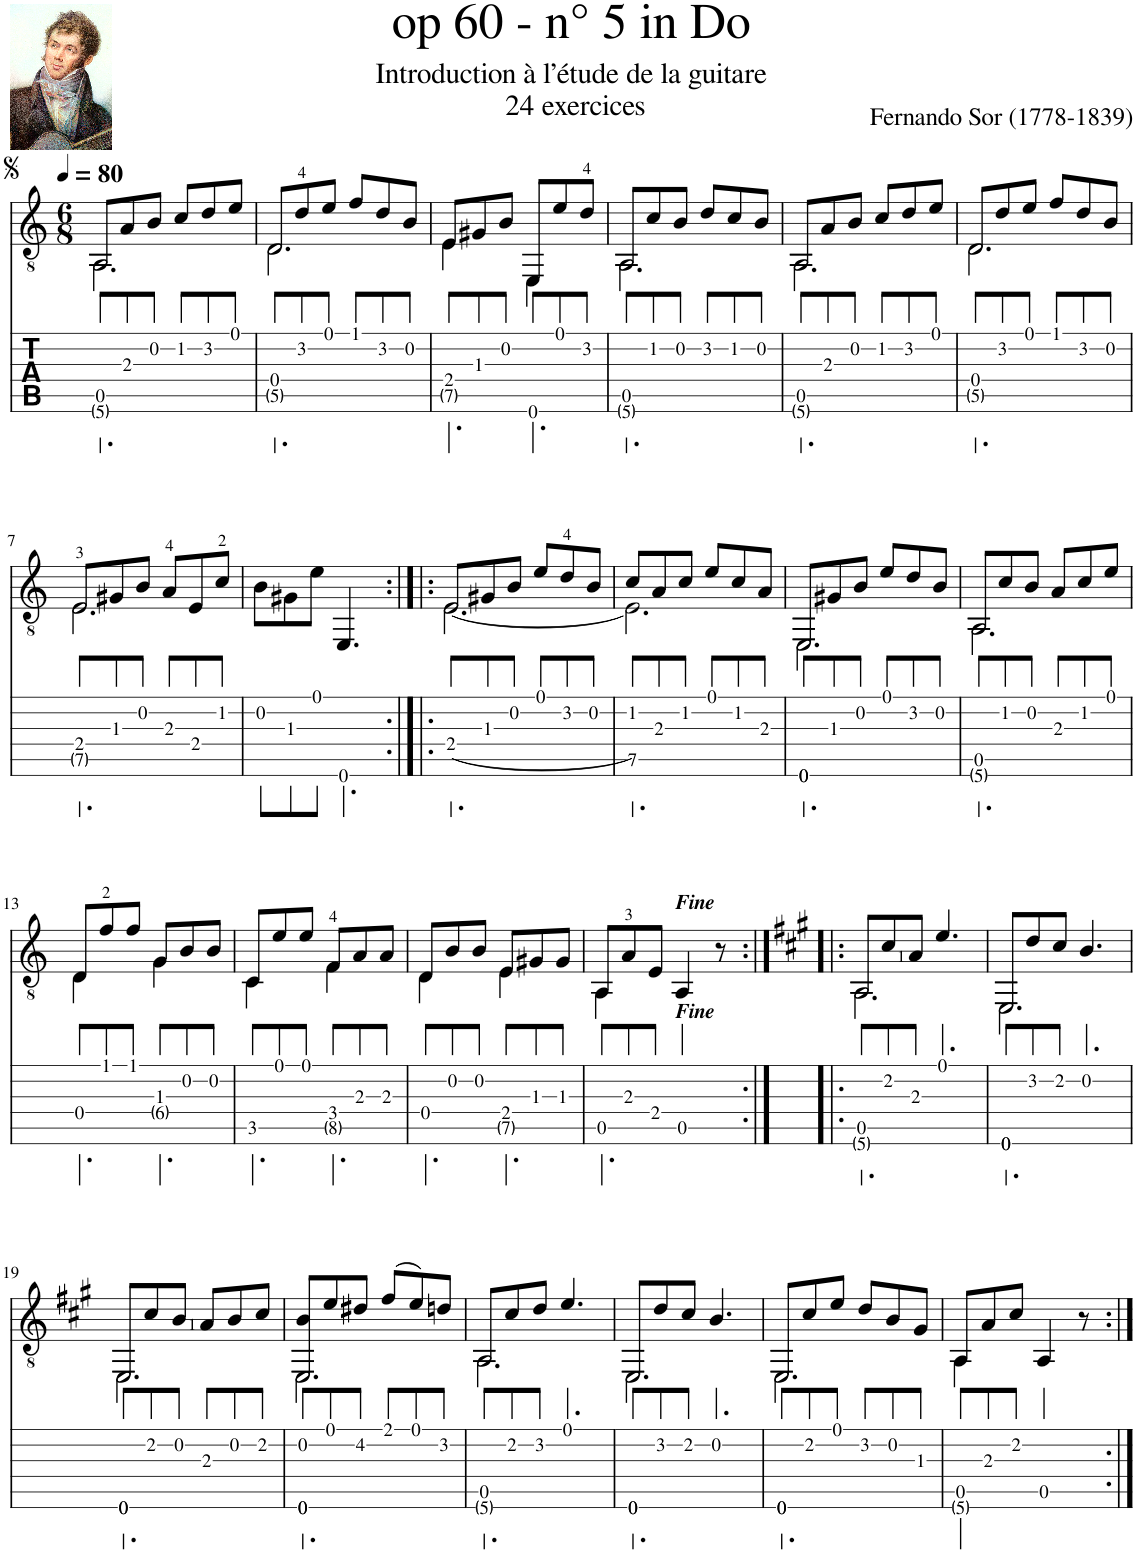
**kern	**kern
*part2	*part1
*staff2	*staff1
*I"Chitarra classica (Intavolatura)	*I"Chitarra classica
*stria6	*
*	*clefGv2
*k[]	*k[]
*M6/8	*M6/8
*MM80	*MM80
=1	=1
!LO:N:head=open	!LO:N:head=open
*^	*^
8AA/L	2.AA\	8AA/L	2.AA\
8A/	.	8A/	.
8B/J	.	8B/J	.
8c/L	.	8c/L	.
8d/	.	8d/	.
8e/J	.	8e/J	.
=2	=2	=2	=2
!LO:N:head=open	!	!LO:N:head=open	!
8D/L	2.D\	8D/L	2.D\
8d/	.	8d/	.
8e/J	.	8e/J	.
8f/L	.	8f/L	.
8d/	.	8d/	.
8B/J	.	8B/J	.
=3	=3	=3	=3
8E/L	4.E\	8E/L	4.E\
8G#X/	.	8G#X/	.
8B/J	.	8B/J	.
8EE/L	4.EE\	8EE/L	4.EE\
8e/	.	8e/	.
8d/J	.	8d/J	.
=4	=4	=4	=4
!LO:N:head=open	!	!LO:N:head=open	!
8AA/L	2.AA\	8AA/L	2.AA\
8c/	.	8c/	.
8B/J	.	8B/J	.
8d/L	.	8d/L	.
8c/	.	8c/	.
8B/J	.	8B/J	.
=5	=5	=5	=5
!LO:N:head=open	!	!LO:N:head=open	!
8AA/L	2.AA\	8AA/L	2.AA\
8A/	.	8A/	.
8B/J	.	8B/J	.
8c/L	.	8c/L	.
8d/	.	8d/	.
8e/J	.	8e/J	.
=6	=6	=6	=6
!LO:N:head=open	!	!LO:N:head=open	!
8D/L	2.D\	8D/L	2.D\
8d/	.	8d/	.
8e/J	.	8e/J	.
8f/L	.	8f/L	.
8d/	.	8d/	.
8B/J	.	8B/J	.
!!LO:LB:g=z	!!
=7	=7	=7	=7
!LO:N:head=open	!	!LO:N:head=open	!
8E/L	2.E\	8E/L	2.E\
8G#X/	.	8G#X/	.
8B/J	.	8B/J	.
8A/L	.	8A/L	.
8E/	.	8E/	.
8c/J	.	8c/J	.
*v	*v	*	*
*	*v	*v
=8	=8
8B\L	8B\L
8G#X\	8G#X\
8e\J	8e\J
4.EE\	4.EE/
=9:|!|:	=9:|!|:
!LO:N:head=open	!LO:N:head=open
*^	*^
8E/L	[2.E\	8E/L	[2.E\
8G#X/	.	8G#X/	.
8B/J	.	8B/J	.
8e/L	.	8e/L	.
8d/	.	8d/	.
8B/J	.	8B/J	.
=10	=10	=10	=10
8c/L	2.E\]	8c/L	2.E\]
8A/	.	8A/	.
8c/J	.	8c/J	.
8e/L	.	8e/L	.
8c/	.	8c/	.
8A/J	.	8A/J	.
=11	=11	=11	=11
!LO:N:head=open	!	!LO:N:head=open	!
8EE/L	2.EE\	8EE/L	2.EE\
8G#X/	.	8G#X/	.
8B/J	.	8B/J	.
8e/L	.	8e/L	.
8d/	.	8d/	.
8B/J	.	8B/J	.
=12	=12	=12	=12
!LO:N:head=open	!	!LO:N:head=open	!
8AA/L	2.AA\	8AA/L	2.AA\
8c/	.	8c/	.
8B/J	.	8B/J	.
8A/L	.	8A/L	.
8c/	.	8c/	.
8e/J	.	8e/J	.
!!LO:LB:g=z	!!
=13	=13	=13	=13
8D/L	4.D\	8D/L	4.D\
8f/	.	8f/	.
8f/J	.	8f/J	.
8G#X/L	4.G#\	8G/L	4.G\
8B/	.	8B/	.
8B/J	.	8B/J	.
=14	=14	=14	=14
8C/L	4.C\	8C/L	4.C\
8e/	.	8e/	.
8e/J	.	8e/J	.
8F/L	4.F\	8F/L	4.F\
8A/	.	8A/	.
8A/J	.	8A/J	.
=15	=15	=15	=15
8D/L	4.D\	8D/L	4.D\
8B/	.	8B/	.
8B/J	.	8B/J	.
8E/L	4.E\	8E/L	4.E\
8G#X/	.	8G#X/	.
8G#/J	.	8G#/J	.
=16	=16	=16	=16
8AA/L	4.AA\	8AA/L	4.AA\
8A/	.	8A/	.
8E/J	.	8E/J	.
4AA/	4.ryy	4AA/	4.ryy
8r	.	8r	.
=17:|!|:	=17:|!|:	=17:|!|:	=17:|!|:
*k[f#c#g#]	*	*k[f#c#g#]	*
!LO:N:head=open	!	!LO:N:head=open	!
8AA/L	2.AA\	8AA/L	2.AA\
8c#X/	.	8c#/	.
8A/J	.	8A/J	.
4.e/	.	4.e/	.
=18	=18	=18	=18
!LO:N:head=open	!	!LO:N:head=open	!
8EE/L	2.EE\	8EE/L	2.EE\
8d/	.	8d/	.
8c#X/J	.	8c#/J	.
4.B/	.	4.B/	.
!!LO:LB:g=z	!!
=19	=19	=19	=19
!LO:N:head=open	!	!LO:N:head=open	!
8EE/L	2.EE\	8EE/L	2.EE\
8c#X/	.	8c#/	.
8B/J	.	8B/J	.
8A/L	.	8A/L	.
8B/	.	8B/	.
8c#/J	.	8c#/J	.
=20	=20	=20	=20
!LO:N:n=1:head=open	!	!LO:N:n=1:head=open	!
8EE/ 8B/L	2.EE\	8EE/ 8B/L	2.EE\
8e/	.	8e/	.
8e-X/J	.	8d#X/J	.
8f#X/L	.	(8f#/L	.
8en/	.	8e/)	.
8d/J	.	8dn/J	.
=21	=21	=21	=21
!LO:N:head=open	!	!LO:N:head=open	!
8AA/L	2.AA\	8AA/L	2.AA\
8c#X/	.	8c#/	.
8d/J	.	8d/J	.
4.e/	.	4.e/	.
=22	=22	=22	=22
!LO:N:head=open	!	!LO:N:head=open	!
8EE/L	2.EE\	8EE/L	2.EE\
8d/	.	8d/	.
8c#X/J	.	8c#/J	.
4.B/	.	4.B/	.
=23	=23	=23	=23
!LO:N:head=open	!	!LO:N:head=open	!
8EE/L	2.EE\	8EE/L	2.EE\
8c#X/	.	8c#/	.
8e/J	.	8e/J	.
8d/L	.	8d/L	.
8B/	.	8B/	.
8G#X/J	.	8G#/J	.
=24	=24	=24	=24
8AA/L	4AA\	8AA/L	4.AA\
8A/	.	8A/	.
8c#X/J	8r	8c#/J	.
4AA/	4.ryy	4AA/	4.ryy
8r	.	8r	.
*v	*v	*	*
*	*v	*v
=:|!	=:|!
*-	*-
